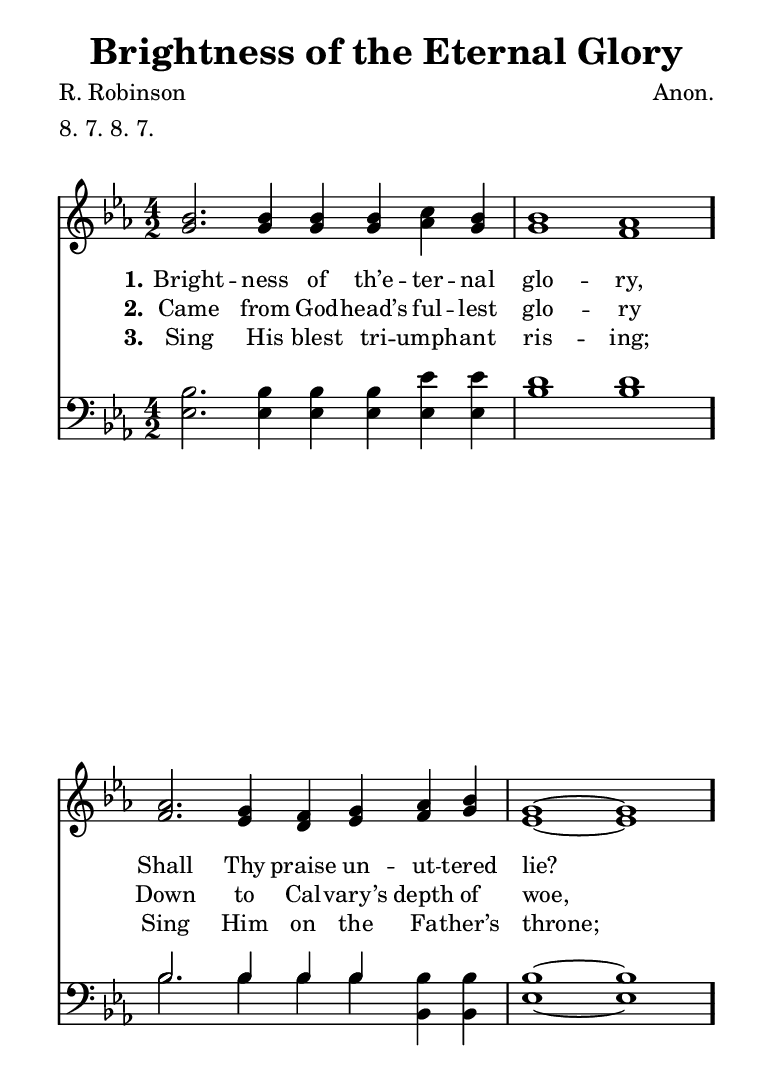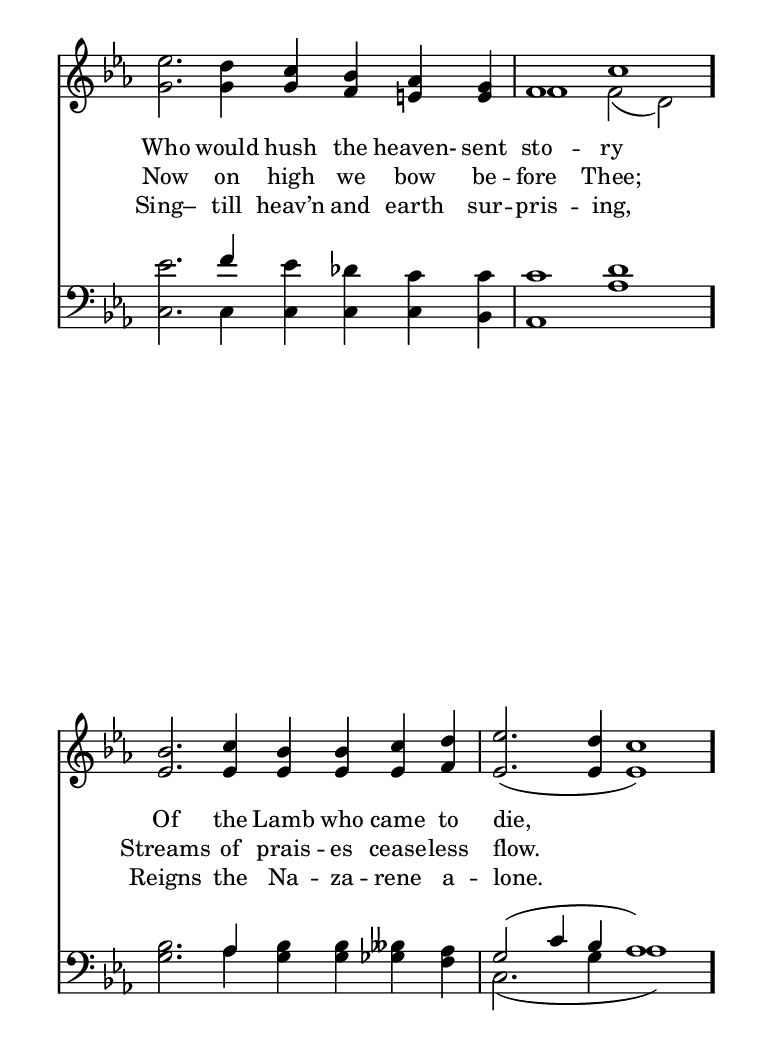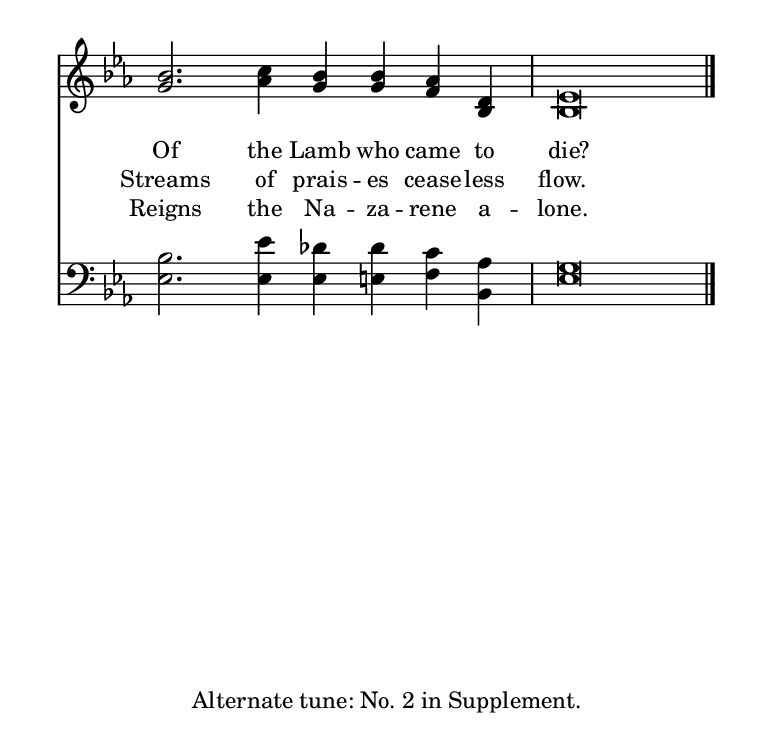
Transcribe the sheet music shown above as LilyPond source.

\include "common/global.ily"
\paper {
  \include "common/paper.ily"
  ragged-last-bottom = ##t
  systems-per-page = ##f
  system-system-spacing.padding = 8
}

\header{
  hymnnumber = "152"
  title = "Brightness of the Eternal Glory"
  tunename = "Hamilton"
  meter = "8. 7. 8. 7."
  poet = "R. Robinson"
  composer = "Anon."
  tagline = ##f
}

global = {
  \include "common/overrides.ily"
  \override Staff.TimeSignature.style = #'numbered
  \time 4/2
  \override Score.MetronomeMark.transparent = ##t % hide all fermata changes too
  \tempo 2=80
  \key ees \major
  \autoBeamOff
}

notesSoprano = {
\global
\relative c'' {

  bes2. bes4 bes bes c bes | bes1 aes |
  aes2. g4 f g aes bes | g1 ~ g |
  ees'2. d4 c bes aes g | f1 c' |
  bes2. c4 bes bes c d | ees2.( d4 c1) |
  bes2. c4 bes bes aes d, | ees\breve

  \bar "|."

}
}

notesAlto = {
\global
\relative e' {

  g2. g4 g g aes g | g1 f |
  f2. ees4 d ees f g | ees1 ~ ees |
  g2. g4 g f e e | f1 f2( d) |
  ees2. ees4 ees ees ees f | ees2.( ees4  ees1) |
  g2. aes4 g g f bes, | bes\breve

}
}

notesTenor = {
\global
\relative a {

  bes2. bes4 bes bes ees ees | d1 d |
  bes2. bes4 bes bes bes bes | bes1 ~ bes |
  ees2. f4 ees des c c | c1 d |
  bes2. aes4 bes bes beses aes | g2( c4 bes aes1) |
  bes2. ees4 des des c aes | g\breve

}
}

notesBass = {
\global
\relative f {

  ees2. ees4 ees ees ees ees | bes'1 bes |
  bes2. bes4 bes bes bes, bes | ees1 ~ ees |
  c2. c4 c c c bes | aes1 aes' |
  g2. aes4 g g ges f | c2.( g'4 aes1) |
  ees2. ees4 ees e f bes, | ees\breve

}
}

wordsA = \lyricmode {
\set stanza = "1."

Bright -- ness of th’e -- ter -- nal glo -- ry, \bar "."
Shall Thy praise un -- ut -- tered lie?__ \bar "."
Who would hush the heaven- sent sto -- ry__ \bar "."
%{HIDE>%}Of the Lamb who came to die,__ \bar "." %{<HIDE%}
Of the Lamb who came to die? \bar "."

}

wordsB = \lyricmode {
\set stanza = "2."

Came from God -- head’s ful -- lest glo -- ry
Down to Cal -- vary’s depth of woe,__
Now on high we bow be -- fore Thee;__
%{HIDE>%}Streams of prais -- es cease -- less flow.__ %{<HIDE%}
Streams of prais -- es cease -- less flow.__

}

wordsC = \lyricmode {
\set stanza = "3."

Sing His blest tri -- umph -- ant ris -- ing;
Sing Him on the Fa -- ther’s throne;
Sing– till heav’n and earth sur -- pris -- ing,__
%{HIDE>%}Reigns the Na -- za -- rene a -- lone.__ %{<HIDE%}
Reigns the Na -- za -- rene a -- lone.__

}

\score {
  \context ChoirStaff <<
    \context Staff = upper <<
      \set Staff.autoBeaming = ##f
      \set ChoirStaff.systemStartDelimiter = #'SystemStartBar
      \set ChoirStaff.printPartCombineTexts = ##f
      \partcombine #'(2 . 9) \notesSoprano \notesAlto
      \context NullVoice = sopranos { \voiceOne << \notesSoprano >> }
      \context NullVoice = altos { \voiceTwo << \notesAlto >> }
      \context Lyrics = one   \lyricsto sopranos \wordsA
      \context Lyrics = two   \lyricsto sopranos \wordsB
      \context Lyrics = three \lyricsto sopranos \wordsC
    >>
    \context Staff = men <<
      \set Staff.autoBeaming = ##f
      \clef bass
      \set ChoirStaff.printPartCombineTexts = ##f
      \partcombine #'(2 . 9) \notesTenor \notesBass
      \context NullVoice = tenors { \voiceOne << \notesTenor >> }
      \context NullVoice = basses { \voiceTwo << \notesBass >> }
    >>
  >>
  \layout {
    \include "common/layout.ily"
  }
  \midi{
    \include "common/midi.ily"
  }
}

\noPageBreak \markup { \vspace #2 \fill-line { \raise #2 \line { Alternate tune: No. 2 in Supplement. } } }

\version "2.19.49"  % necessary for upgrading to future LilyPond versions.

% vi:set et ts=2 sw=2 ai nocindent syntax=lilypond:
